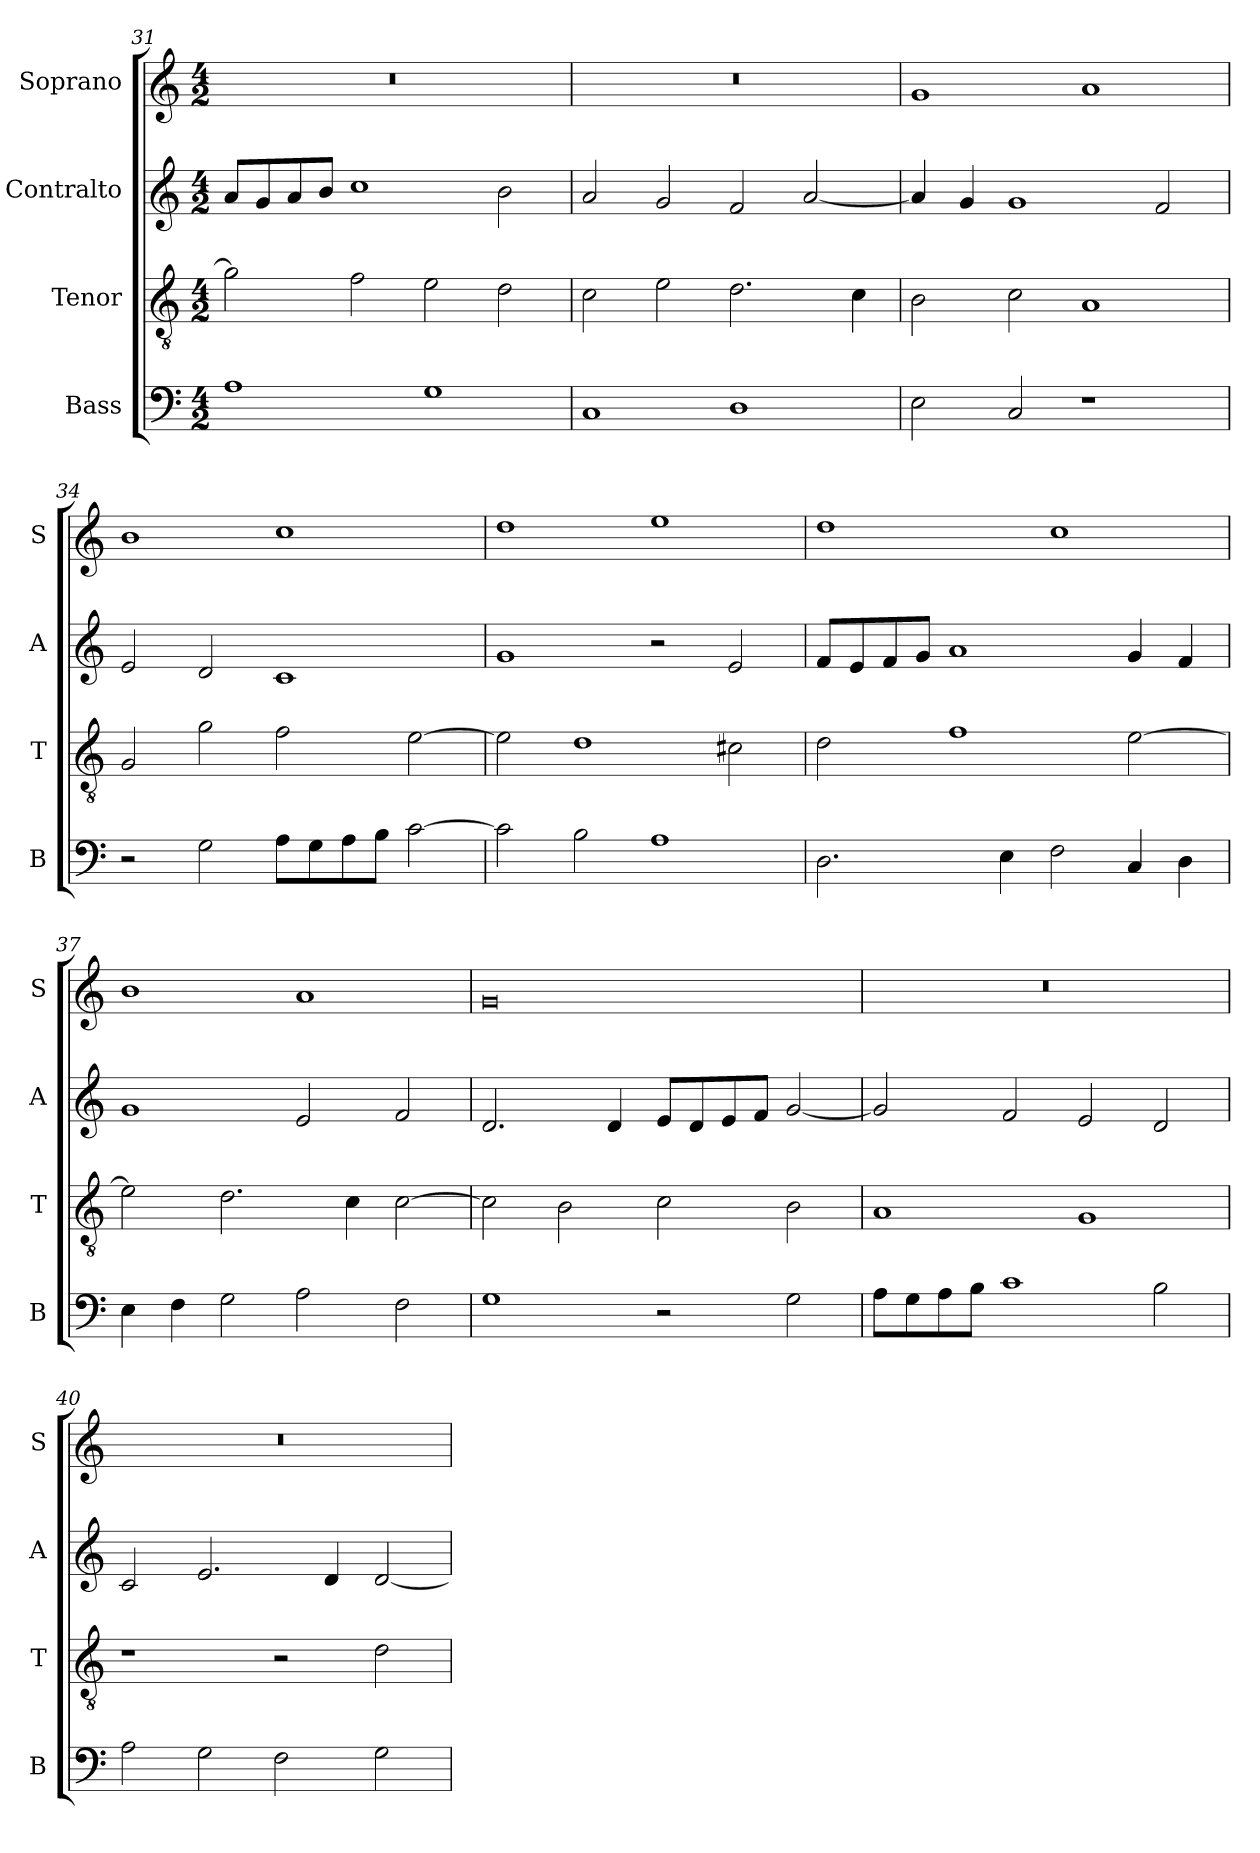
**kern	**kern	**kern	**kern
*part4	*part3	*part2	*part1
*staff4	*staff3	*staff2	*staff1
*I"Bass	*I"Tenor	*I"Contralto	*I"Soprano
*I'B	*I'T	*I'A	*I'S
*clefF4	*clefGv2	*clefG2	*clefG2
*k[]	*k[]	*k[]	*k[]
*C:ion	*C:ion	*C:ion	*C:ion
*M4/2	*M4/2	*M4/2	*M4/2
=31	=31	=31	=31
1A	2g]	8a/L	0r
.	.	8g/	.
.	.	8a/	.
.	.	8b/J	.
.	2f	1cc	.
1G	2e	.	.
.	2d	2b	.
=32	=32	=32	=32
1C	2c	2a	0r
.	2e	2g	.
1D	2.d	2f	.
.	.	[2a	.
.	4c	.	.
=33	=33	=33	=33
2E	2B	4a]	1g
.	.	4g	.
2C	2c	1g	.
1r	1A	.	1a
.	.	2f	.
=34	=34	=34	=34
2r	2G	2e	1b
2G	2g	2d	.
8A\L	2f	1c	1cc
8G\	.	.	.
8A\	.	.	.
8B\J	.	.	.
[2c	[2e	.	.
=35	=35	=35	=35
2c]	2e]	1g	1dd
2B	1d	.	.
1A	.	2r	1ee
.	2c#X	2e	.
=36	=36	=36	=36
2.D	2d	8f/L	1dd
.	.	8e/	.
.	.	8f/	.
.	.	8g/J	.
.	1f	1a	.
4E	.	.	.
2F	.	.	1cc
4C	[2e	4g	.
4D	.	4f	.
=37	=37	=37	=37
4E	2e]	1g	1b
4F	.	.	.
2G	2.d	.	.
2A	.	2e	1a
.	4c	.	.
2F	[2c	2f	.
=38	=38	=38	=38
1G	2c]	2.d	0g
.	2B	.	.
.	.	4d	.
2r	2c	8e/L	.
.	.	8d/	.
.	.	8e/	.
.	.	8f/J	.
2G	2B	[2g	.
=39	=39	=39	=39
8A\L	1A	2g]	0r
8G\	.	.	.
8A\	.	.	.
8B\J	.	.	.
1c	.	2f	.
.	1G	2e	.
2B	.	2d	.
=40	=40	=40	=40
2A	1r	2c	0r
2G	.	2.e	.
2F	2r	.	.
.	.	4d	.
2G	2d	[2d	.
=	=	=	=
*-	*-	*-	*-
